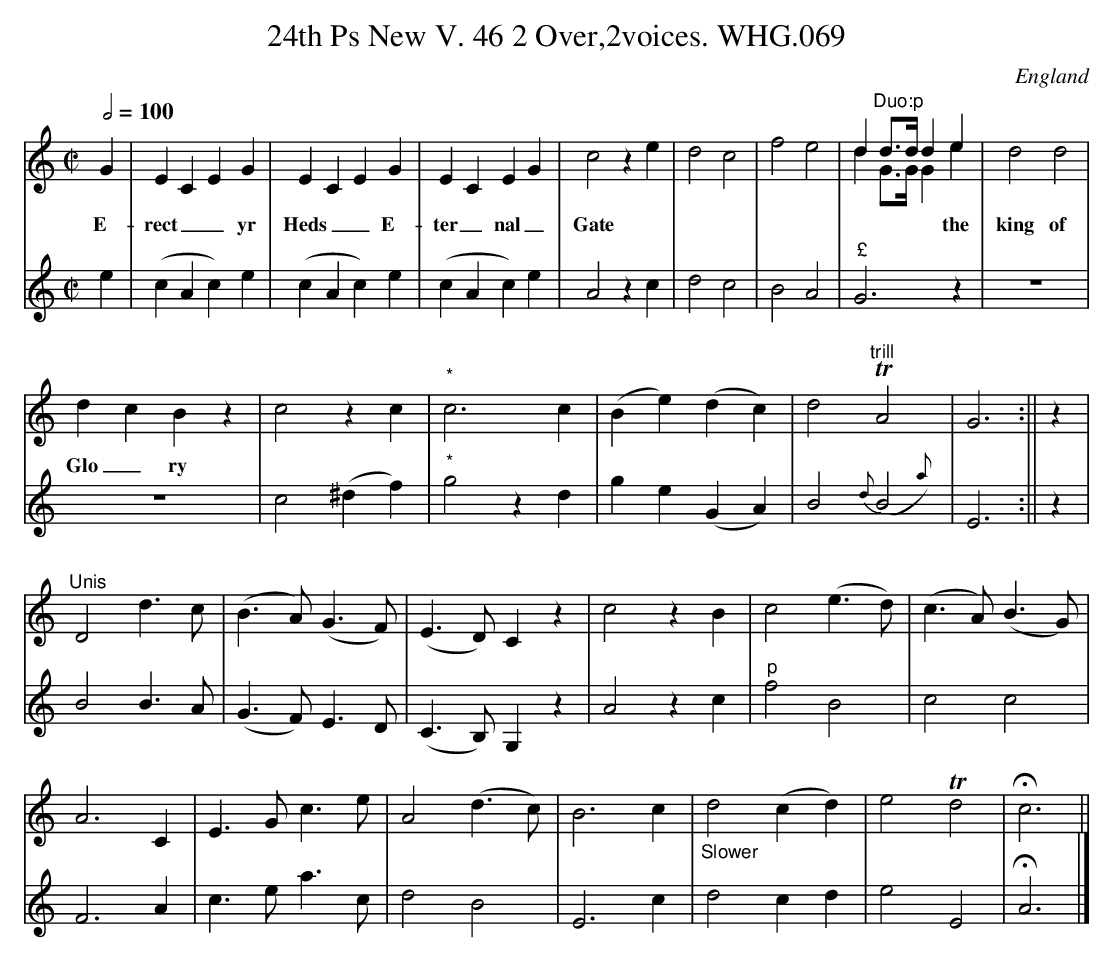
X:1
T:24th Ps New V. 46 2 Over,2voices. WHG.069
O:England
M:C|
L:1/4
Q:1/2=100
notC:Composed by Edwd. Towerzey
K:C major
V:1
G|ECEG|ECEG|ECEG|c2ze|\
w:E-rect__ yr Heds__ E-ter_nal_ Gate
d2c2|f2e2|d"^Duo:p"d3/4d/4de&dG3/4G/4Ge|d2d2|
w:||****the king of
dcBz|c2zc|"*"c3c|(Be)(dc)|\
w:Glo_ry
d2"^trill"TA2|G3:||z|
V:2
e|(cAc)e|(cAc)e|(cAc)e|A2zc|\
d2c2|B2A2|"£"G3z|z4|
z4|c2(^df)|"*"g2zd|ge(GA)|\
B2{d}(B2{a})|E3:||z|
V:1
"^Unis"D2 d>c|(B>A) (G>F)|(E>D) Cz|c2zB|\
c2 (e>d)|(c>A) (B>G)|
A3 C|E>G c>e|\
A2 (d>c)|B3 c|"_Slower"d2 (cd)|e2 Td2|Hc3||
V:2
B2 B>A|(G>F) E>D|(C>B,) G,z|A2 zc|\
"^p"f2 B2|c2 c2|
F3 A|c>e a>c|\
d2 B2|E3 c|d2 cd|e2 E2|HA3|]
